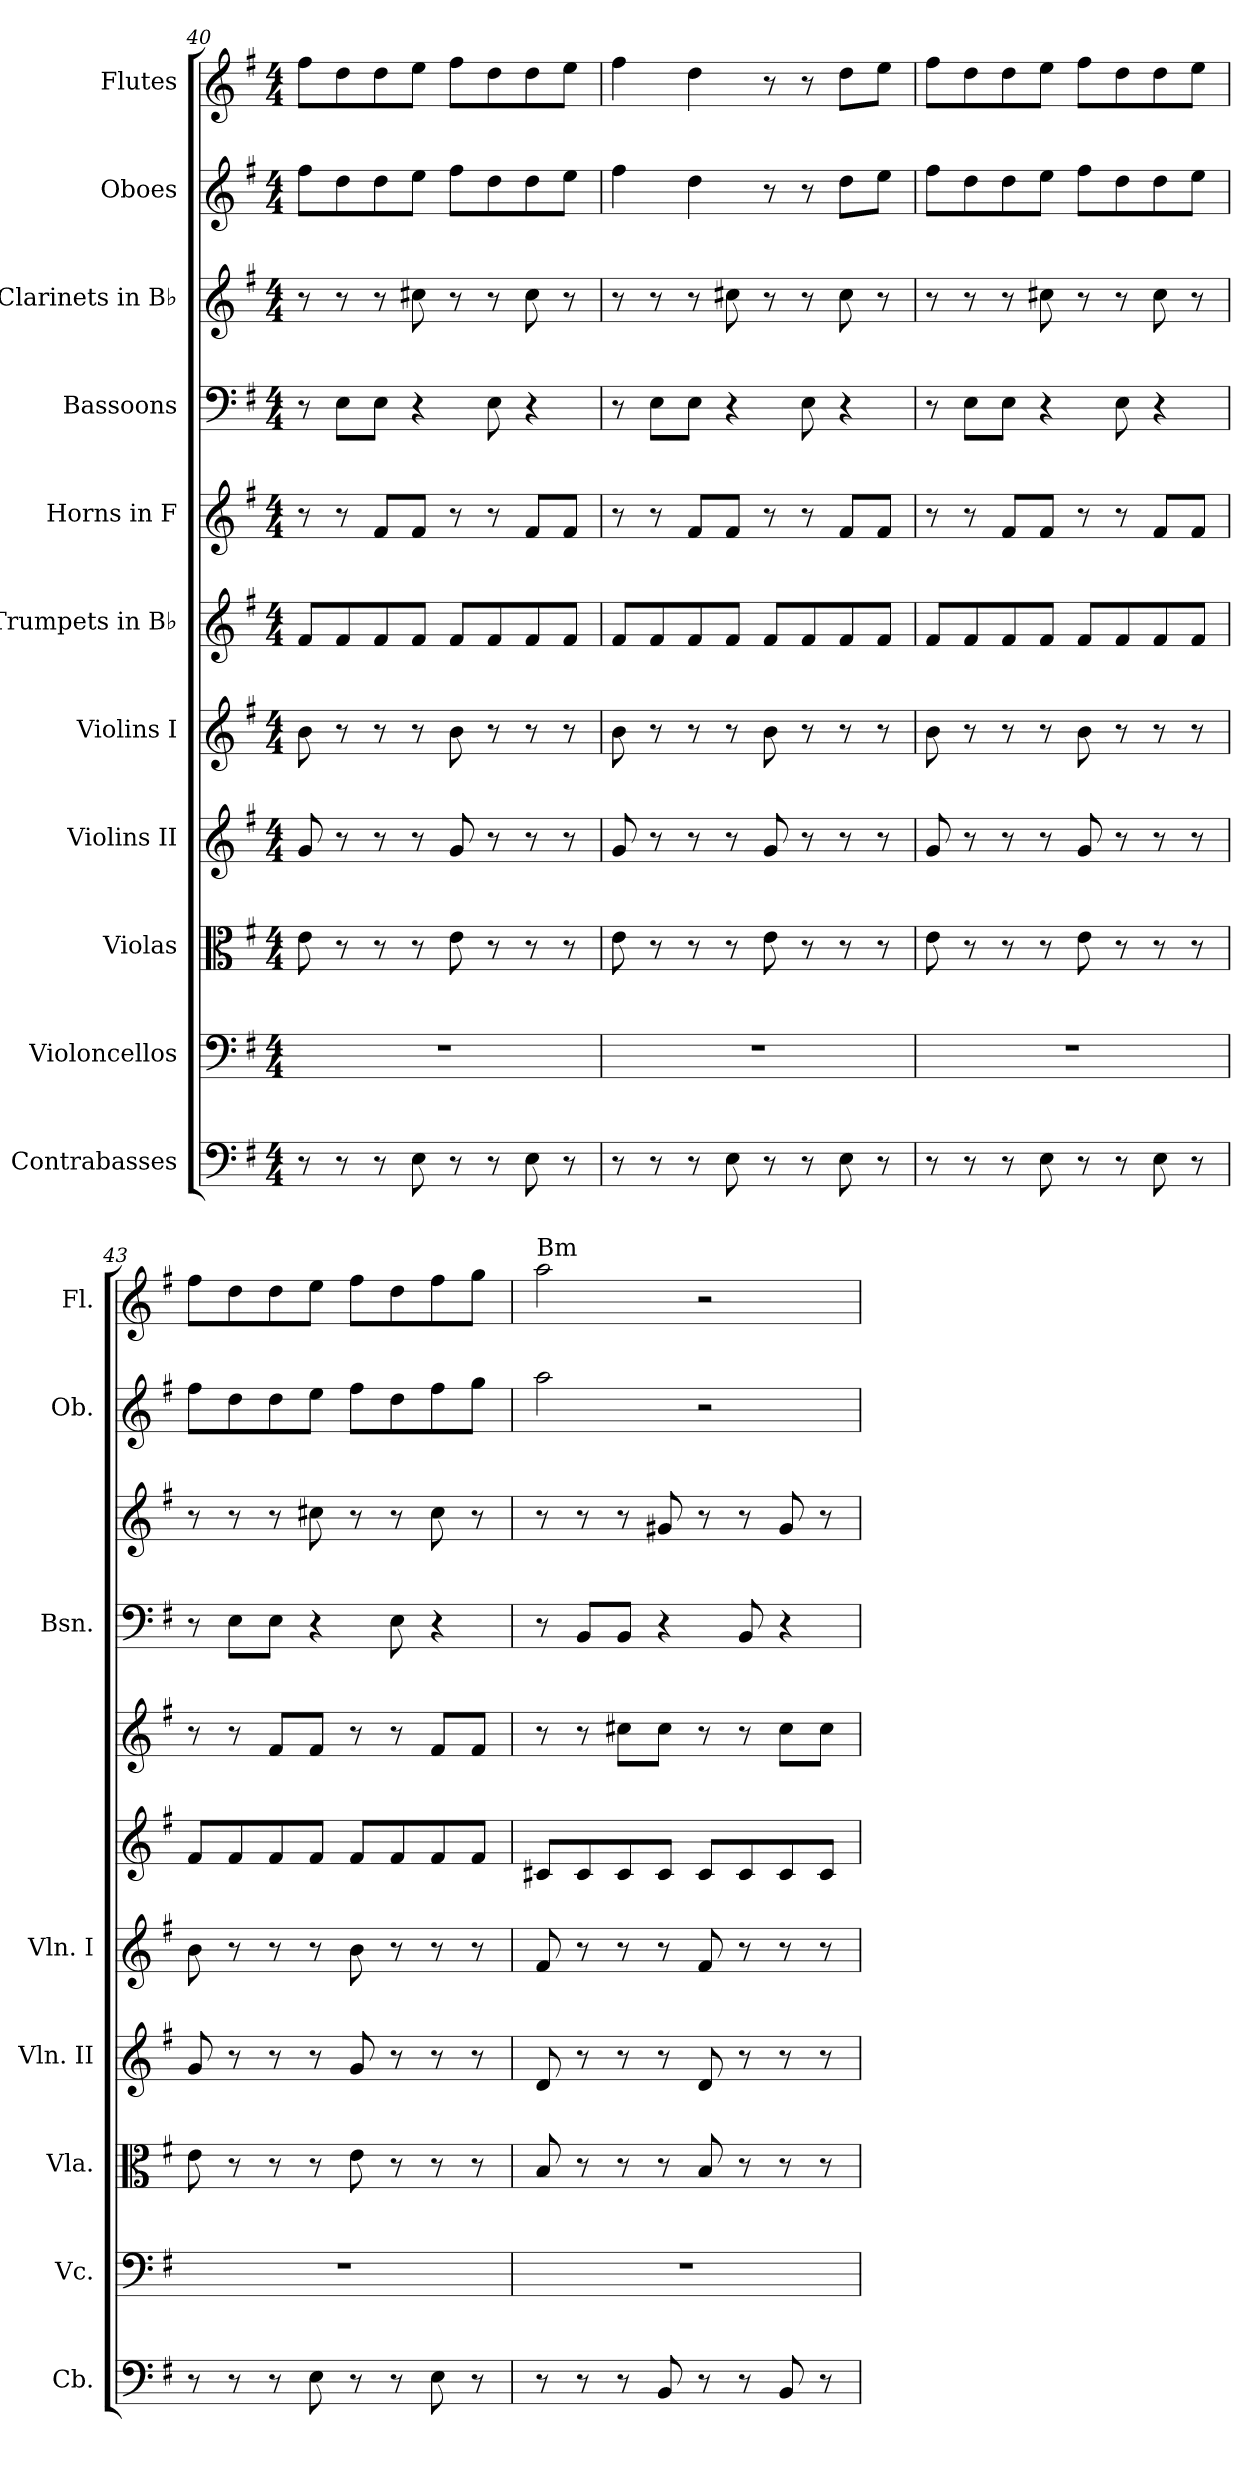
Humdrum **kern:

**kern	**kern	**kern	**kern	**kern	**kern	**kern	**kern	**kern	**kern	**kern
*part11	*part10	*part9	*part8	*part7	*part6	*part5	*part4	*part3	*part2	*part1
*staff11	*staff10	*staff9	*staff8	*staff7	*staff6	*staff5	*staff4	*staff3	*staff2	*staff1
*I"Contrabasses	*I"Violoncellos	*I"Violas	*I"Violins II	*I"Violins I	*I"Trumpets in B♭	*I"Horns in F	*I"Bassoons	*I"Clarinets in B♭	*I"Oboes	*I"Flutes
*I'Cb.	*I'Vc.	*I'Vla.	*I'Vln. II	*I'Vln. I	*	*	*I'Bsn.	*	*I'Ob.	*I'Fl.
!!LO:PB:g=z
*clefF4	*clefF4	*clefC3	*clefG2	*clefG2	*clefG2	*clefG2	*clefF4	*clefG2	*clefG2	*clefG2
*ITrd7c12	*	*	*	*	*ITrd1c2	*ITrd4c7	*	*ITrd1c2	*	*
*k[f#]	*k[f#]	*k[f#]	*k[f#]	*k[f#]	*k[b-]	*k[]	*k[f#]	*k[b-]	*k[f#]	*k[f#]
*M4/4	*M4/4	*M4/4	*M4/4	*M4/4	*M4/4	*M4/4	*M4/4	*M4/4	*M4/4	*M4/4
=40	=40	=40	=40	=40	=40	=40	=40	=40	=40	=40
8r	1r	8e\	8g/	8b\	8e/L	8r	8r	8r	8ff#\L	8ff#\L
8r	.	8r	8r	8r	8e/	8r	8E\L	8r	8dd\	8dd\
8r	.	8r	8r	8r	8e/	8B/L	8E\J	8r	8dd\	8dd\
8EE\	.	8r	8r	8r	8e/J	8B/J	4r	8bn\	8ee\J	8ee\J
8r	.	8e\	8g/	8b\	8e/L	8r	.	8r	8ff#\L	8ff#\L
8r	.	8r	8r	8r	8e/	8r	8E\	8r	8dd\	8dd\
8EE\	.	8r	8r	8r	8e/	8B/L	4r	8b\	8dd\	8dd\
8r	.	8r	8r	8r	8e/J	8B/J	.	8r	8ee\J	8ee\J
=41	=41	=41	=41	=41	=41	=41	=41	=41	=41	=41
8r	1r	8e\	8g/	8b\	8e/L	8r	8r	8r	4ff#\	4ff#\
8r	.	8r	8r	8r	8e/	8r	8E\L	8r	.	.
8r	.	8r	8r	8r	8e/	8B/L	8E\J	8r	4dd\	4dd\
8EE\	.	8r	8r	8r	8e/J	8B/J	4r	8bn\	.	.
8r	.	8e\	8g/	8b\	8e/L	8r	.	8r	8r	8r
8r	.	8r	8r	8r	8e/	8r	8E\	8r	8r	8r
8EE\	.	8r	8r	8r	8e/	8B/L	4r	8b\	8dd\L	8dd\L
8r	.	8r	8r	8r	8e/J	8B/J	.	8r	8ee\J	8ee\J
=42	=42	=42	=42	=42	=42	=42	=42	=42	=42	=42
8r	1r	8e\	8g/	8b\	8e/L	8r	8r	8r	8ff#\L	8ff#\L
8r	.	8r	8r	8r	8e/	8r	8E\L	8r	8dd\	8dd\
8r	.	8r	8r	8r	8e/	8B/L	8E\J	8r	8dd\	8dd\
8EE\	.	8r	8r	8r	8e/J	8B/J	4r	8bn\	8ee\J	8ee\J
8r	.	8e\	8g/	8b\	8e/L	8r	.	8r	8ff#\L	8ff#\L
8r	.	8r	8r	8r	8e/	8r	8E\	8r	8dd\	8dd\
8EE\	.	8r	8r	8r	8e/	8B/L	4r	8b\	8dd\	8dd\
8r	.	8r	8r	8r	8e/J	8B/J	.	8r	8ee\J	8ee\J
=43	=43	=43	=43	=43	=43	=43	=43	=43	=43	=43
8r	1r	8e\	8g/	8b\	8e/L	8r	8r	8r	8ff#\L	8ff#\L
8r	.	8r	8r	8r	8e/	8r	8E\L	8r	8dd\	8dd\
8r	.	8r	8r	8r	8e/	8B/L	8E\J	8r	8dd\	8dd\
8EE\	.	8r	8r	8r	8e/J	8B/J	4r	8bn\	8ee\J	8ee\J
8r	.	8e\	8g/	8b\	8e/L	8r	.	8r	8ff#\L	8ff#\L
8r	.	8r	8r	8r	8e/	8r	8E\	8r	8dd\	8dd\
8EE\	.	8r	8r	8r	8e/	8B/L	4r	8b\	8ff#\	8ff#\
8r	.	8r	8r	8r	8e/J	8B/J	.	8r	8gg\J	8gg\J
!!LO:PB:g=z
=44	=44	=44	=44	=44	=44	=44	=44	=44	=44	=44
!	!	!	!	!	!	!	!	!	!	!LO:TX:a:t=Bm
8r	1r	8B/	8d/	8f#/	8Bn/L	8r	8r	8r	2aa\	2aa\
8r	.	8r	8r	8r	8B/	8r	8BB/L	8r	.	.
8r	.	8r	8r	8r	8B/	8f#X\L	8BB/J	8r	.	.
8BBB/	.	8r	8r	8r	8B/J	8f#\J	4r	8f#X/	.	.
8r	.	8B/	8d/	8f#/	8B/L	8r	.	8r	2r	2r
8r	.	8r	8r	8r	8B/	8r	8BB/	8r	.	.
8BBB/	.	8r	8r	8r	8B/	8f#\L	4r	8f#/	.	.
8r	.	8r	8r	8r	8B/J	8f#\J	.	8r	.	.
=	=	=	=	=	=	=	=	=	=	=
*-	*-	*-	*-	*-	*-	*-	*-	*-	*-	*-
